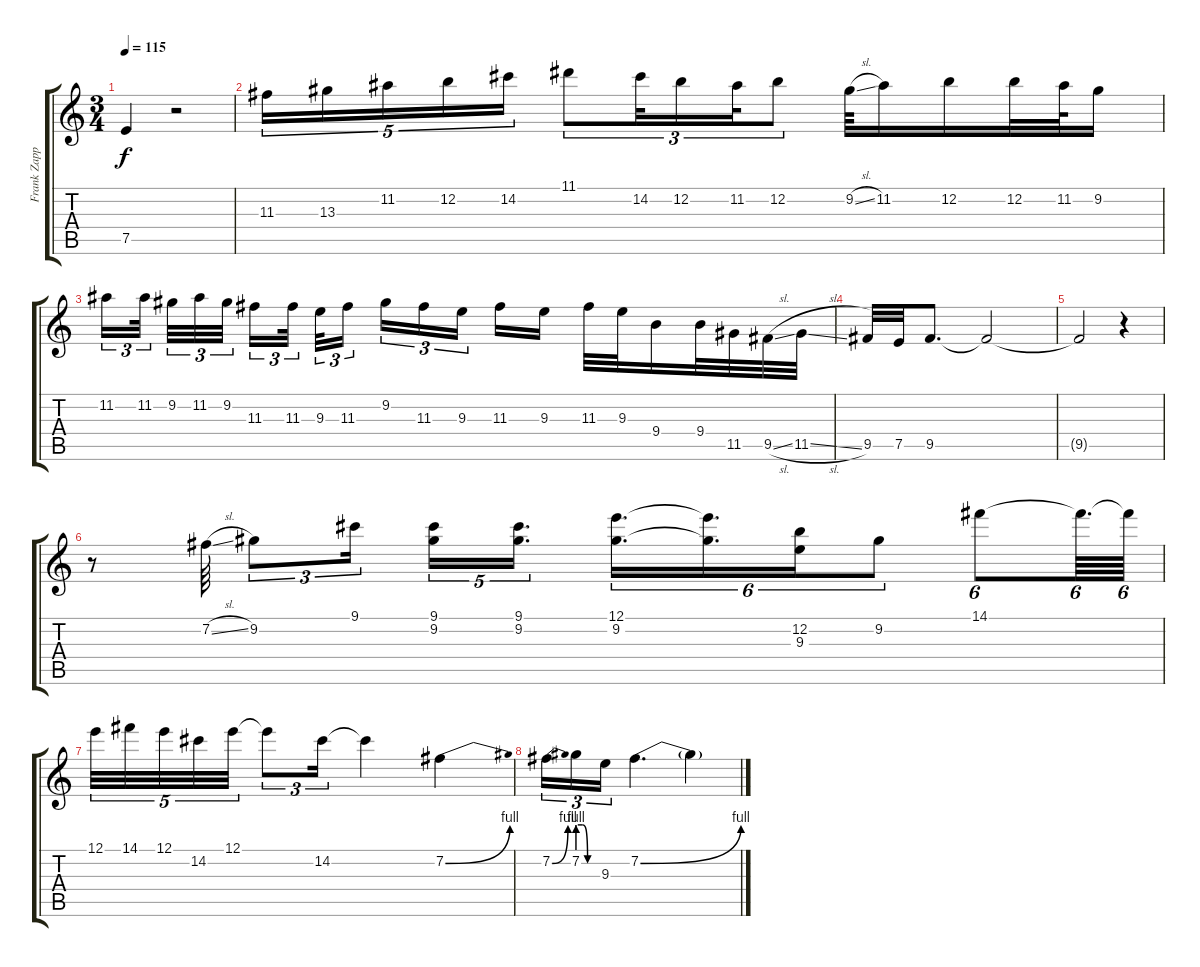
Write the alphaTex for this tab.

\track ("Frank Zappa" "Frank Zapp") {instrument distortionguitar}
\staff {score tabs}
\tuning (E4 B3 G3 D3 A2 E2) {hide}
\ts (3 4)
\tempo 115
\clef g2
\ks c
7.5{t}.4{dy f} r.2 |
11.3.16{tu (5 4)} 13.3.16{tu (5 4)} 11.2.16{tu (5 4)} 12.2.16{tu (5 4)} 14.2.16{tu (5 4)} 11.1.8{tu (3 2)} 14.2.32{tu (3 2)} 12.2.16{tu (3 2)} 11.2.32{tu (3 2)} 12.2.8{tu (3 2)} 9.2{sl}.64 11.2.16 12.2.16 12.2.32 11.2.64 9.2.16 |
11.2.16{tu (3 2)} 11.2.32{tu (3 2) beam splitsecondary} 9.2.32{tu (3 2)} 11.2.32{tu (3 2)} 9.2.32{tu (3 2) beam splitsecondary} 11.3.16{tu (3 2)} 11.3.32{tu (3 2) beam splitsecondary} 9.3.32{tu (3 2)} 11.3.16{tu (3 2)} 9.2.16{tu (3 2)} 11.3.16{tu (3 2)} 9.3.16{tu (3 2) beam splitsecondary} 11.3.16 9.3.16 11.3.32 9.3.32 9.4.16 9.4.32 11.5.32 9.5{sl}.32 11.5{sl}.32 |
9.5.32 7.5.32 9.5.8{d} 9.5{t}.2 |
9.5{t}.2 r.4 |
r.8 7.2{sl}.64 9.2.8{tu (3 2)} 9.1.16{tu (3 2)} (9.1 9.2).16{tu (5 4)} (9.1 9.2).16{d tu (5 4)} (12.1 9.2).16{d tu (6 4)} (12.1{t} 9.2{t}).16{d tu (6 4)} (12.2 9.3).16{tu (6 4)} 9.2.8{tu (6 4)} 14.1.8{tu (6 4)} 14.1{t}.64{d tu (6 4)} 14.1{t}.64{tu (6 4)} |
12.1.32{tu (5 4)} 14.1.32{tu (5 4)} 12.1.32{tu (5 4)} 14.2.32{tu (5 4)} 12.1.32{tu (5 4)} 12.1{t}.8{tu (3 2)} 14.2.16{tu (3 2)} 14.2{t}.4 7.2{be (bend 0 0 60 4)}.4 |
7.2{be (bend 0 0 60 4)}.16{tu (3 2)} 7.2{be (custom 0 4 15 4 30 0 60 0)}.16{tu (3 2)} 9.3.16{tu (3 2)} 7.2{be (bend 0 0 60 4)}.4{d} 7.2{t}.4
